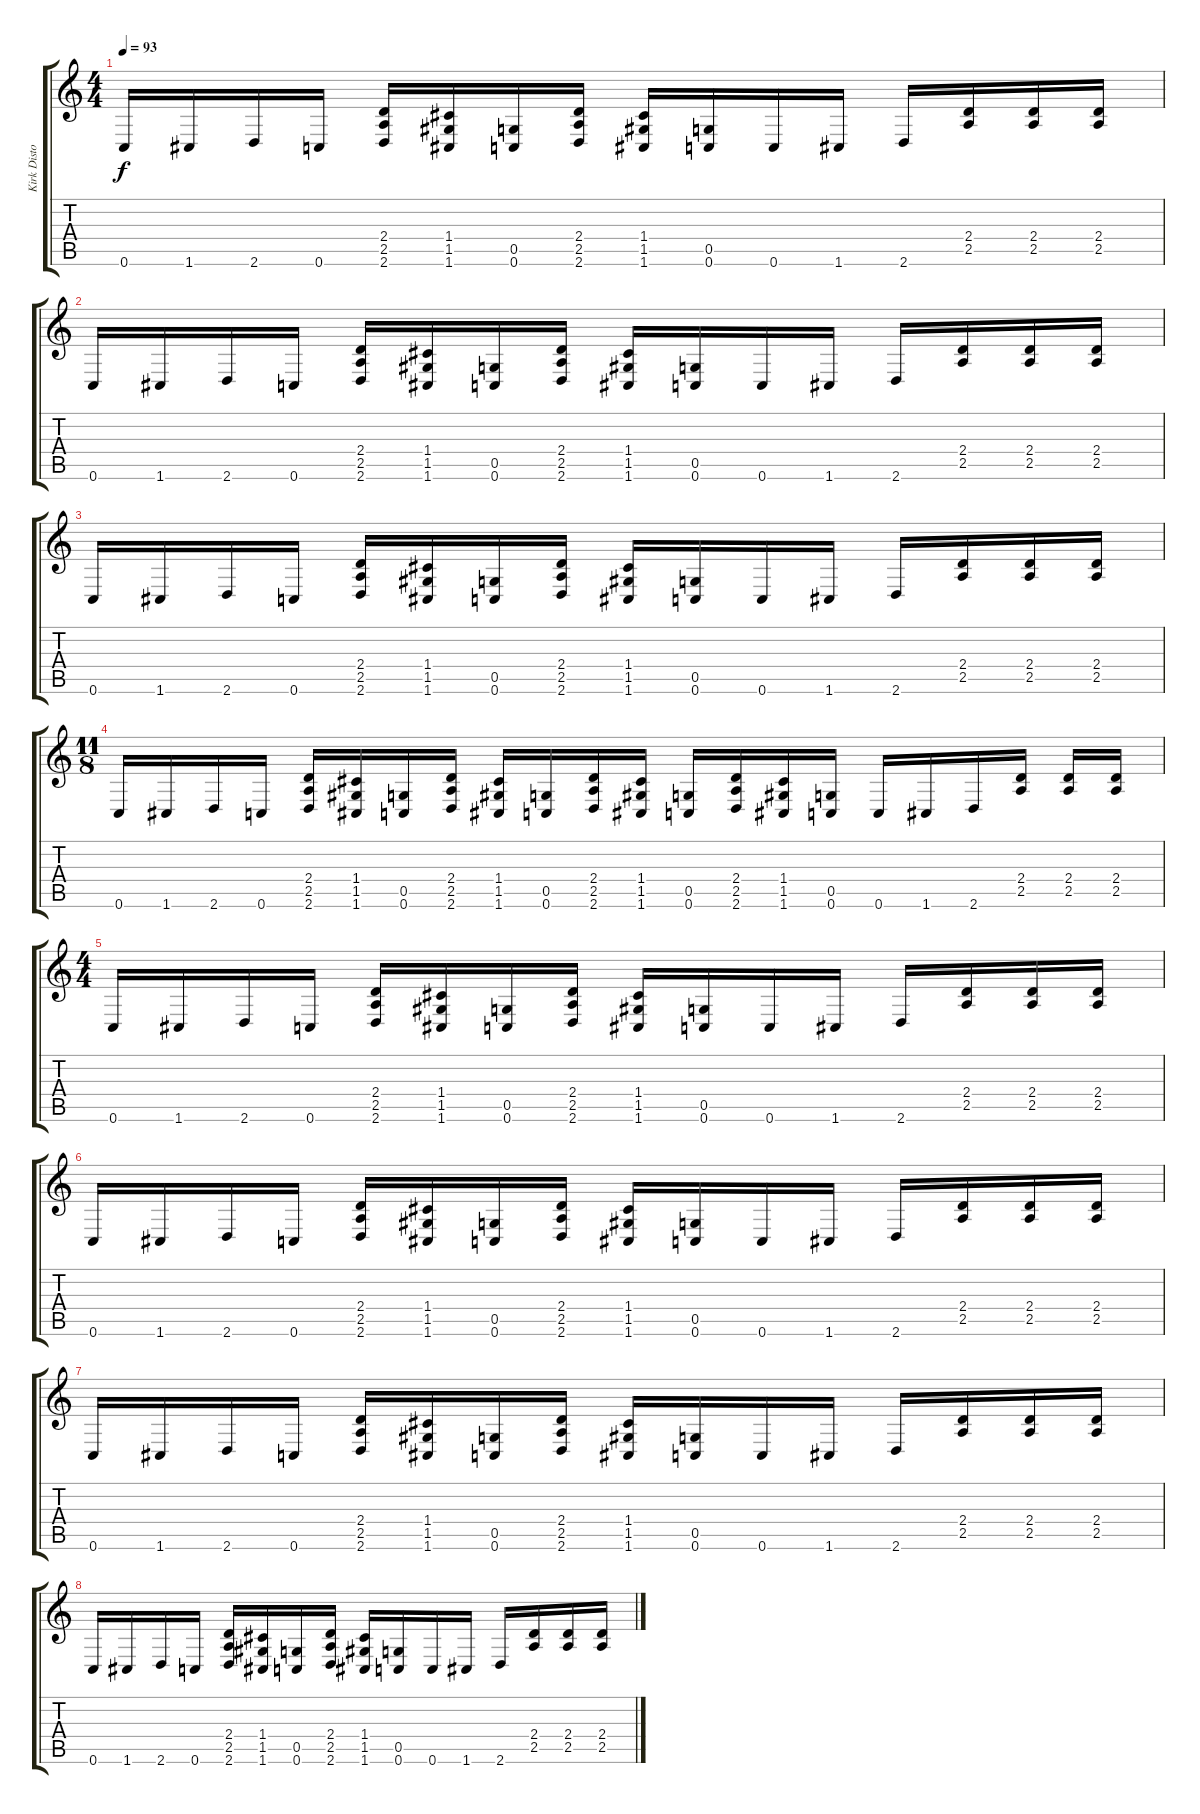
\track ("Kirk Distortion" "Kirk Disto") {instrument distortionguitar}
\staff {score tabs}
\tuning (D4 A3 F3 C3 G2 C2) {hide}
\ts (4 4)
\tempo 93
\clef g2
\ks c
0.6.16{dy f} 1.6.16 2.6.16 0.6.16 (2.4 2.5 2.6).16 (1.4 1.5 1.6).16 (0.5 0.6).16 (2.4 2.5 2.6).16 (1.4 1.5 1.6).16 (0.5 0.6).16 0.6.16 1.6.16 2.6.16 (2.4 2.5).16 (2.4 2.5).16 (2.4 2.5).16 |
0.6.16 1.6.16 2.6.16 0.6.16 (2.4 2.5 2.6).16 (1.4 1.5 1.6).16 (0.5 0.6).16 (2.4 2.5 2.6).16 (1.4 1.5 1.6).16 (0.5 0.6).16 0.6.16 1.6.16 2.6.16 (2.4 2.5).16 (2.4 2.5).16 (2.4 2.5).16 |
0.6.16 1.6.16 2.6.16 0.6.16 (2.4 2.5 2.6).16 (1.4 1.5 1.6).16 (0.5 0.6).16 (2.4 2.5 2.6).16 (1.4 1.5 1.6).16 (0.5 0.6).16 0.6.16 1.6.16 2.6.16 (2.4 2.5).16 (2.4 2.5).16 (2.4 2.5).16 |
\ts (11 8)
0.6.16 1.6.16 2.6.16 0.6.16 (2.4 2.5 2.6).16 (1.4 1.5 1.6).16 (0.5 0.6).16 (2.4 2.5 2.6).16 (1.4 1.5 1.6).16 (0.5 0.6).16 (2.4 2.5 2.6).16 (1.4 1.5 1.6).16 (0.5 0.6).16 (2.4 2.5 2.6).16 (1.4 1.5 1.6).16 (0.5 0.6).16 0.6.16 1.6.16 2.6.16 (2.4 2.5).16 (2.4 2.5).16 (2.4 2.5).16 |
\ts (4 4)
0.6.16 1.6.16 2.6.16 0.6.16 (2.4 2.5 2.6).16 (1.4 1.5 1.6).16 (0.5 0.6).16 (2.4 2.5 2.6).16 (1.4 1.5 1.6).16 (0.5 0.6).16 0.6.16 1.6.16 2.6.16 (2.4 2.5).16 (2.4 2.5).16 (2.4 2.5).16 |
0.6.16 1.6.16 2.6.16 0.6.16 (2.4 2.5 2.6).16 (1.4 1.5 1.6).16 (0.5 0.6).16 (2.4 2.5 2.6).16 (1.4 1.5 1.6).16 (0.5 0.6).16 0.6.16 1.6.16 2.6.16 (2.4 2.5).16 (2.4 2.5).16 (2.4 2.5).16 |
0.6.16 1.6.16 2.6.16 0.6.16 (2.4 2.5 2.6).16 (1.4 1.5 1.6).16 (0.5 0.6).16 (2.4 2.5 2.6).16 (1.4 1.5 1.6).16 (0.5 0.6).16 0.6.16 1.6.16 2.6.16 (2.4 2.5).16 (2.4 2.5).16 (2.4 2.5).16 |
0.6.16 1.6.16 2.6.16 0.6.16 (2.4 2.5 2.6).16 (1.4 1.5 1.6).16 (0.5 0.6).16 (2.4 2.5 2.6).16 (1.4 1.5 1.6).16 (0.5 0.6).16 0.6.16 1.6.16 2.6.16 (2.4 2.5).16 (2.4 2.5).16 (2.4 2.5).16
